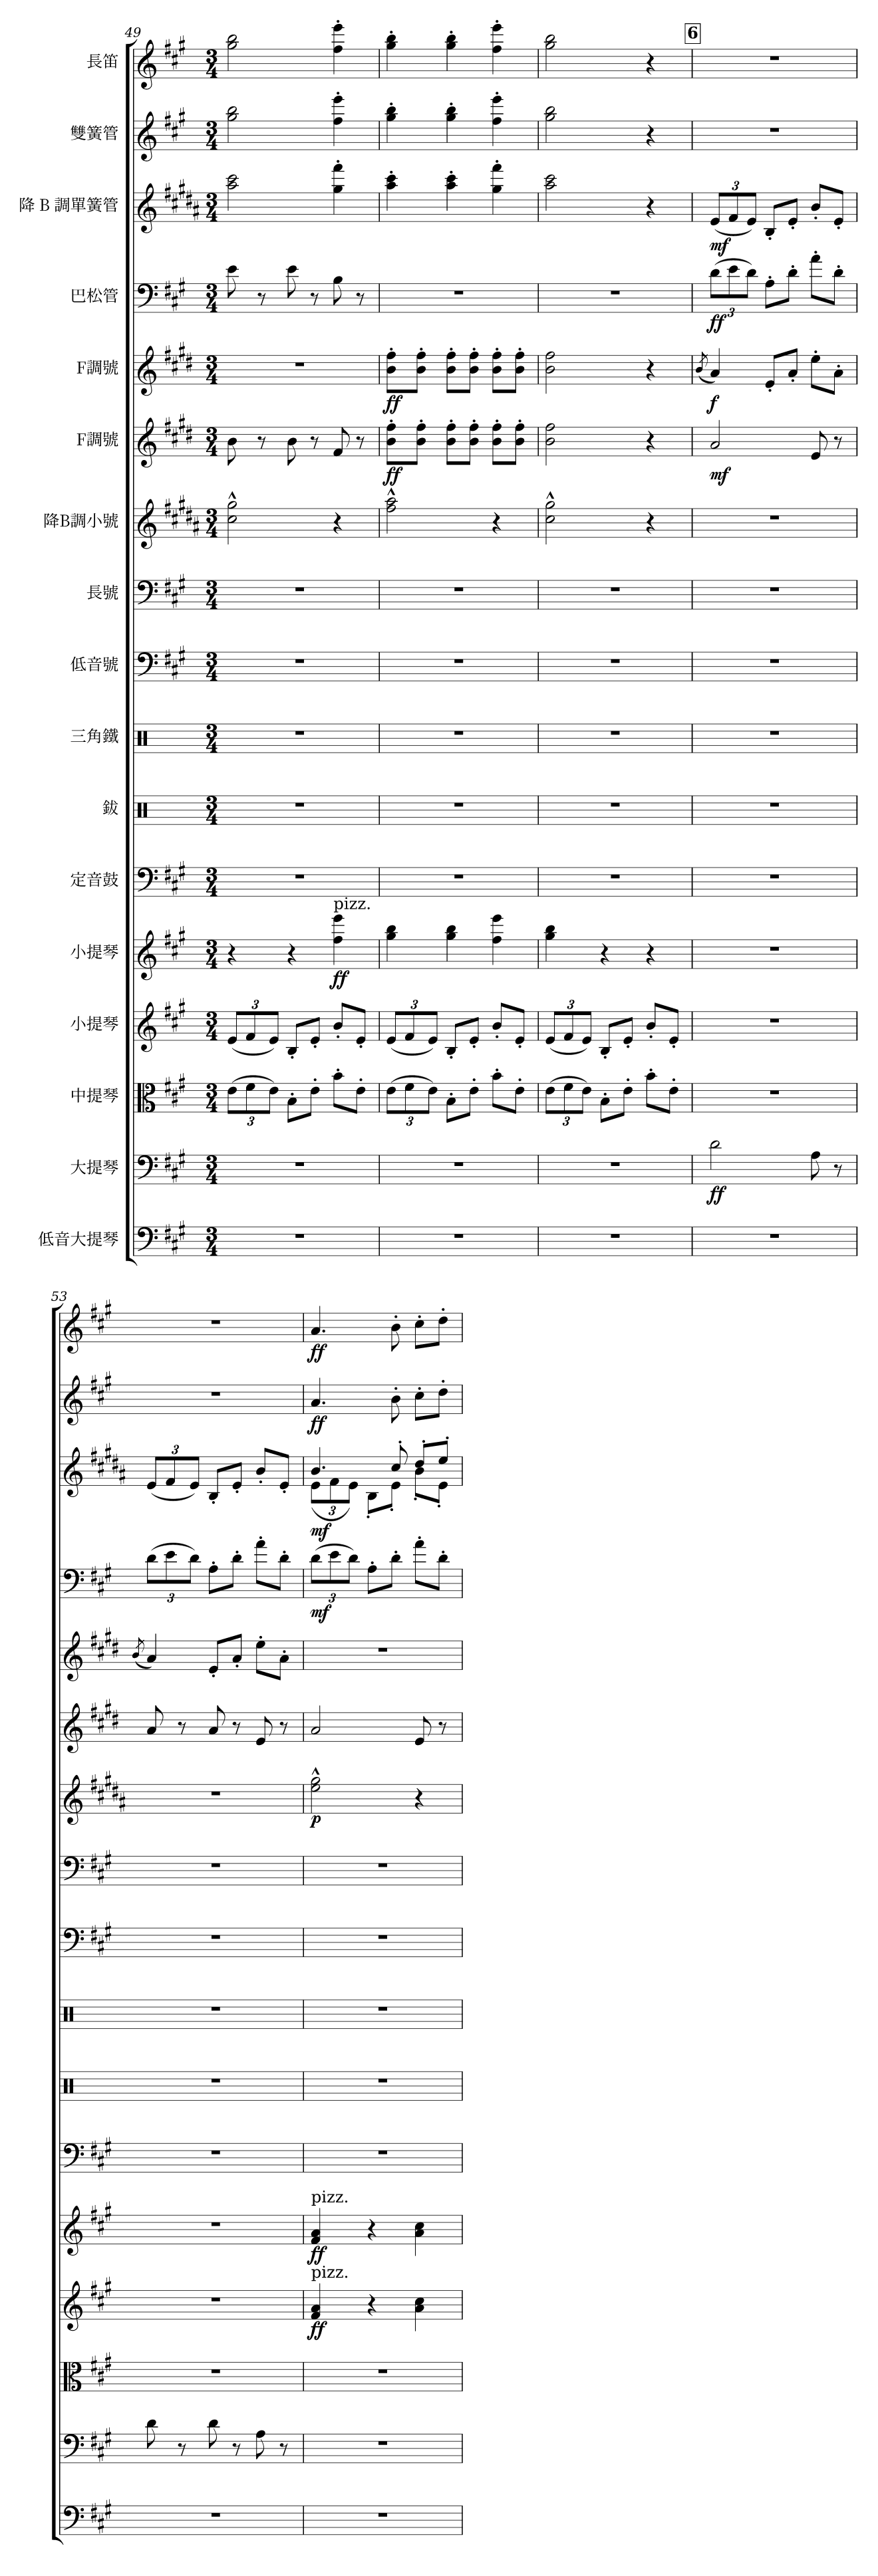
**kern	**kern	**dynam	**kern	**kern	**dynam	**kern	**dynam	**kern	**kern	**kern	**kern	**kern	**kern	**dynam	**kern	**dynam	**kern	**dynam	**kern	**dynam	**kern	**dynam	**kern	**dynam	**kern	**dynam
*part17	*part16	*part16	*part15	*part14	*part14	*part13	*part13	*part12	*part11	*part10	*part9	*part8	*part7	*part7	*part6	*part6	*part5	*part5	*part4	*part4	*part3	*part3	*part2	*part2	*part1	*part1
*staff17	*staff16	*staff16	*staff15	*staff14	*staff14	*staff13	*staff13	*staff12	*staff11	*staff10	*staff9	*staff8	*staff7	*staff7	*staff6	*staff6	*staff5	*staff5	*staff4	*staff4	*staff3	*staff3	*staff2	*staff2	*staff1	*staff1
*I"低音大提琴	*I"大提琴	*	*I"中提琴	*I"小提琴	*	*I"小提琴	*	*I"定音鼓	*I"鈸	*I"三角鐵	*I"低音號	*I"長號	*I"降B調小號	*	*I"F調號	*	*I"F調號	*	*I"巴松管	*	*I"降 B 調單簧管	*	*I"雙簧管	*	*I"長笛	*
*clefF4	*clefF4	*	*clefC3	*clefG2	*	*clefG2	*	*clefF4	*clefX	*clefX	*clefF4	*clefF4	*clefG2	*	*clefG2	*	*clefG2	*	*clefF4	*	*clefG2	*	*clefG2	*	*clefG2	*
*ITrd7c12	*	*	*	*	*	*	*	*	*	*	*	*	*ITrd1c2	*	*ITrd4c7	*	*ITrd4c7	*	*	*	*ITrd1c2	*	*	*	*	*
*k[f#c#g#]	*k[f#c#g#]	*	*k[f#c#g#]	*k[f#c#g#]	*	*k[f#c#g#]	*	*k[f#c#g#]	*k[]	*k[]	*k[f#c#g#]	*k[f#c#g#]	*k[f#c#g#]	*	*k[f#c#g#]	*	*k[f#c#g#]	*	*k[f#c#g#]	*	*k[f#c#g#]	*	*k[f#c#g#]	*	*k[f#c#g#]	*
*M3/4	*M3/4	*	*M3/4	*M3/4	*	*M3/4	*	*M3/4	*M3/4	*M3/4	*M3/4	*M3/4	*M3/4	*	*M3/4	*	*M3/4	*	*M3/4	*	*M3/4	*	*M3/4	*	*M3/4	*
*	*	*	*Xbrackettup	*Xbrackettup	*	*	*	*	*	*	*	*	*	*	*	*	*	*	*	*	*	*	*	*	*	*
=49	=49	=49	=49	=49	=49	=49	=49	=49	=49	=49	=49	=49	=49	=49	=49	=49	=49	=49	=49	=49	=49	=49	=49	=49	=49	=49
2.r	2.r	.	(>12e\L	(<12e/L	.	4r	.	2.r	2.r	2.r	2.r	2.r	2b\^^ 2ff#\^^	.	8e\	.	2.r	.	8e\	.	2gg#\ 2bb\	.	2gg#\ 2bb\	.	2gg#\ 2bb\	.
.	.	.	12f#\	12f#/	.	.	.	.	.	.	.	.	.	.	.	.	.	.	.	.	.	.	.	.	.	.
.	.	.	.	.	.	.	.	.	.	.	.	.	.	.	8r	.	.	.	8r	.	.	.	.	.	.	.
.	.	.	12e\J)	12e/J)	.	.	.	.	.	.	.	.	.	.	.	.	.	.	.	.	.	.	.	.	.	.
.	.	.	8B'\L	8B'/L	.	4r	.	.	.	.	.	.	.	.	8e\	.	.	.	8e\	.	.	.	.	.	.	.
.	.	.	8e'\J	8e'/J	.	.	.	.	.	.	.	.	.	.	8r	.	.	.	8r	.	.	.	.	.	.	.
!	!	!	!	!	!	!LO:TX:a:t=pizz.	!	!	!	!	!	!	!	!	!	!	!	!	!	!	!	!	!	!	!	!
!	!	!	!	!	!	!	!LO:DY:b	!	!	!	!	!	!	!	!	!	!	!	!	!	!	!	!	!	!	!
.	.	.	8b'\L	8b'/L	.	4ff#\ 4eee\	ff	.	.	.	.	.	4r	.	8B/	.	.	.	8B\	.	4ff#\' 4eee\'	.	4ff#\' 4eee\'	.	4ff#\' 4eee\'	.
.	.	.	8e'\J	8e'/J	.	.	.	.	.	.	.	.	.	.	8r	.	.	.	8r	.	.	.	.	.	.	.
!!LO:PB:g=z
=50	=50	=50	=50	=50	=50	=50	=50	=50	=50	=50	=50	=50	=50	=50	=50	=50	=50	=50	=50	=50	=50	=50	=50	=50	=50	=50
!	!	!	!	!	!	!	!	!	!	!	!	!	!	!	!	!LO:DY:b	!	!LO:DY:b	!	!	!	!	!	!	!	!
2.r	2.r	.	(>12e\L	(<12e/L	.	4gg#\ 4bb\	.	2.r	2.r	2.r	2.r	2.r	2ee\^^ 2gg#\^^	.	8e\' 8b\'L	ff	8e\' 8b\'L	ff	2.r	.	4gg#\' 4bb\'	.	4gg#\' 4bb\'	.	4gg#\' 4bb\'	.
.	.	.	12f#\	12f#/	.	.	.	.	.	.	.	.	.	.	.	.	.	.	.	.	.	.	.	.	.	.
.	.	.	.	.	.	.	.	.	.	.	.	.	.	.	8e\' 8b\'J	.	8e\' 8b\'J	.	.	.	.	.	.	.	.	.
.	.	.	12e\J)	12e/J)	.	.	.	.	.	.	.	.	.	.	.	.	.	.	.	.	.	.	.	.	.	.
.	.	.	8B'\L	8B'/L	.	4gg#\ 4bb\	.	.	.	.	.	.	.	.	8e\' 8b\'L	.	8e\' 8b\'L	.	.	.	4gg#\' 4bb\'	.	4gg#\' 4bb\'	.	4gg#\' 4bb\'	.
.	.	.	8e'\J	8e'/J	.	.	.	.	.	.	.	.	.	.	8e\' 8b\'J	.	8e\' 8b\'J	.	.	.	.	.	.	.	.	.
.	.	.	8b'\L	8b'/L	.	4ff#\ 4eee\	.	.	.	.	.	.	4r	.	8e\' 8b\'L	.	8e\' 8b\'L	.	.	.	4ff#\' 4eee\'	.	4ff#\' 4eee\'	.	4ff#\' 4eee\'	.
.	.	.	8e'\J	8e'/J	.	.	.	.	.	.	.	.	.	.	8e\' 8b\'J	.	8e\' 8b\'J	.	.	.	.	.	.	.	.	.
=51	=51	=51	=51	=51	=51	=51	=51	=51	=51	=51	=51	=51	=51	=51	=51	=51	=51	=51	=51	=51	=51	=51	=51	=51	=51	=51
2.r	2.r	.	(>12e\L	(<12e/L	.	4gg#\ 4bb\	.	2.r	2.r	2.r	2.r	2.r	2b\^^ 2ff#\^^	.	2e\ 2b\	.	2e\ 2b\	.	2.r	.	2gg#\ 2bb\	.	2gg#\ 2bb\	.	2gg#\ 2bb\	.
.	.	.	12f#\	12f#/	.	.	.	.	.	.	.	.	.	.	.	.	.	.	.	.	.	.	.	.	.	.
.	.	.	12e\J)	12e/J)	.	.	.	.	.	.	.	.	.	.	.	.	.	.	.	.	.	.	.	.	.	.
.	.	.	8B'\L	8B'/L	.	4r	.	.	.	.	.	.	.	.	.	.	.	.	.	.	.	.	.	.	.	.
.	.	.	8e'\J	8e'/J	.	.	.	.	.	.	.	.	.	.	.	.	.	.	.	.	.	.	.	.	.	.
.	.	.	8b'\L	8b'/L	.	4r	.	.	.	.	.	.	4r	.	4r	.	4r	.	.	.	4r	.	4r	.	4r	.
.	.	.	8e'\J	8e'/J	.	.	.	.	.	.	.	.	.	.	.	.	.	.	.	.	.	.	.	.	.	.
!!LO:REH:place=s1:a:B:fs=14:t=6
=52	=52	=52	=52	=52	=52	=52	=52	=52	=52	=52	=52	=52	=52	=52	=52	=52	=52	=52	=52	=52	=52	=52	=52	=52	=52	=52
.	.	.	.	.	.	.	.	.	.	.	.	.	.	.	.	.	(<8qe/	.	.	.	.	.	.	.	.	.
*	*	*	*	*	*	*	*	*	*	*	*	*	*	*	*	*	*	*	*Xbrackettup	*	*Xbrackettup	*	*	*	*	*
!	!	!LO:DY:b	!	!	!	!	!	!	!	!	!	!	!	!	!	!LO:DY:b	!	!LO:DY:b	!	!LO:DY:b	!	!LO:DY:b	!	!	!	!
2.r	2d\	ff	2.r	2.r	.	2.r	.	2.r	2.r	2.r	2.r	2.r	2.r	.	2d/	mf	4d/)	f	(>12d\L	ff	(<12d/L	mf	2.r	.	2.r	.
.	.	.	.	.	.	.	.	.	.	.	.	.	.	.	.	.	.	.	12e\	.	12e/	.	.	.	.	.
.	.	.	.	.	.	.	.	.	.	.	.	.	.	.	.	.	.	.	12d\J)	.	12d/J)	.	.	.	.	.
.	.	.	.	.	.	.	.	.	.	.	.	.	.	.	.	.	8A'/L	.	8A'\L	.	8A'/L	.	.	.	.	.
.	.	.	.	.	.	.	.	.	.	.	.	.	.	.	.	.	8d'/J	.	8d'\J	.	8d'/J	.	.	.	.	.
.	8A\	.	.	.	.	.	.	.	.	.	.	.	.	.	8A/	.	8a'\L	.	8a'\L	.	8a'/L	.	.	.	.	.
.	8r	.	.	.	.	.	.	.	.	.	.	.	.	.	8r	.	8d'\J	.	8d'\J	.	8d'/J	.	.	.	.	.
=53	=53	=53	=53	=53	=53	=53	=53	=53	=53	=53	=53	=53	=53	=53	=53	=53	=53	=53	=53	=53	=53	=53	=53	=53	=53	=53
.	.	.	.	.	.	.	.	.	.	.	.	.	.	.	.	.	(<8qe/	.	.	.	.	.	.	.	.	.
2.r	8d\	.	2.r	2.r	.	2.r	.	2.r	2.r	2.r	2.r	2.r	2.r	.	8d/	.	4d/)	.	(>12d\L	.	(<12d/L	.	2.r	.	2.r	.
.	.	.	.	.	.	.	.	.	.	.	.	.	.	.	.	.	.	.	12e\	.	12e/	.	.	.	.	.
.	8r	.	.	.	.	.	.	.	.	.	.	.	.	.	8r	.	.	.	.	.	.	.	.	.	.	.
.	.	.	.	.	.	.	.	.	.	.	.	.	.	.	.	.	.	.	12d\J)	.	12d/J)	.	.	.	.	.
.	8d\	.	.	.	.	.	.	.	.	.	.	.	.	.	8d/	.	8A'/L	.	8A'\L	.	8A'/L	.	.	.	.	.
.	8r	.	.	.	.	.	.	.	.	.	.	.	.	.	8r	.	8d'/J	.	8d'\J	.	8d'/J	.	.	.	.	.
.	8A\	.	.	.	.	.	.	.	.	.	.	.	.	.	8A/	.	8a'\L	.	8a'\L	.	8a'/L	.	.	.	.	.
.	8r	.	.	.	.	.	.	.	.	.	.	.	.	.	8r	.	8d'\J	.	8d'\J	.	8d'/J	.	.	.	.	.
=54	=54	=54	=54	=54	=54	=54	=54	=54	=54	=54	=54	=54	=54	=54	=54	=54	=54	=54	=54	=54	=54	=54	=54	=54	=54	=54
*	*	*	*	*	*	*	*	*	*	*	*	*	*	*	*	*	*	*	*	*	*^	*	*	*	*	*
!	!	!	!	!	!	!LO:TX:a:t=pizz.	!	!	!	!	!	!	!	!	!	!	!	!	!	!	!	!	!	!	!	!	!
!	!	!	!	!LO:TX:a:t=pizz.	!	!	!	!	!	!	!	!	!	!	!	!	!	!	!	!	!	!	!	!	!	!	!
!	!	!	!	!	!LO:DY:b	!	!LO:DY:b	!	!	!	!	!	!	!LO:DY:b	!	!	!	!	!	!LO:DY:b	!	!	!LO:DY:b	!	!LO:DY:b	!	!LO:DY:b
2.r	2.r	.	2.r	4f#/ 4a/	ff	4f#/ 4a/	ff	2.r	2.r	2.r	2.r	2.r	2dd\^^ 2ff#\^^	p	2d/	.	2.r	.	(>12d\L	mf	4.a/	(<12d\L	mf	4.a/	ff	4.a/	ff
.	.	.	.	.	.	.	.	.	.	.	.	.	.	.	.	.	.	.	12e\	.	.	12e\	.	.	.	.	.
.	.	.	.	.	.	.	.	.	.	.	.	.	.	.	.	.	.	.	12d\J)	.	.	12d\J)	.	.	.	.	.
.	.	.	.	4r	.	4r	.	.	.	.	.	.	.	.	.	.	.	.	8A'\L	.	.	8A'\L	.	.	.	.	.
.	.	.	.	.	.	.	.	.	.	.	.	.	.	.	.	.	.	.	8d'\J	.	8b'/	8d'\J	.	8b'\	.	8b'\	.
.	.	.	.	4a\ 4cc#\	.	4a\ 4cc#\	.	.	.	.	.	.	4r	.	8A/	.	.	.	8a'\L	.	8cc#'/L	8a'\L	.	8cc#'\L	.	8cc#'\L	.
.	.	.	.	.	.	.	.	.	.	.	.	.	.	.	8r	.	.	.	8d'\J	.	8dd'/J	8d'\J	.	8dd'\J	.	8dd'\J	.
*	*	*	*	*	*	*	*	*	*	*	*	*	*	*	*	*	*	*	*	*	*v	*v	*	*	*	*	*
=	=	=	=	=	=	=	=	=	=	=	=	=	=	=	=	=	=	=	=	=	=	=	=	=	=	=
*-	*-	*-	*-	*-	*-	*-	*-	*-	*-	*-	*-	*-	*-	*-	*-	*-	*-	*-	*-	*-	*-	*-	*-	*-	*-	*-
